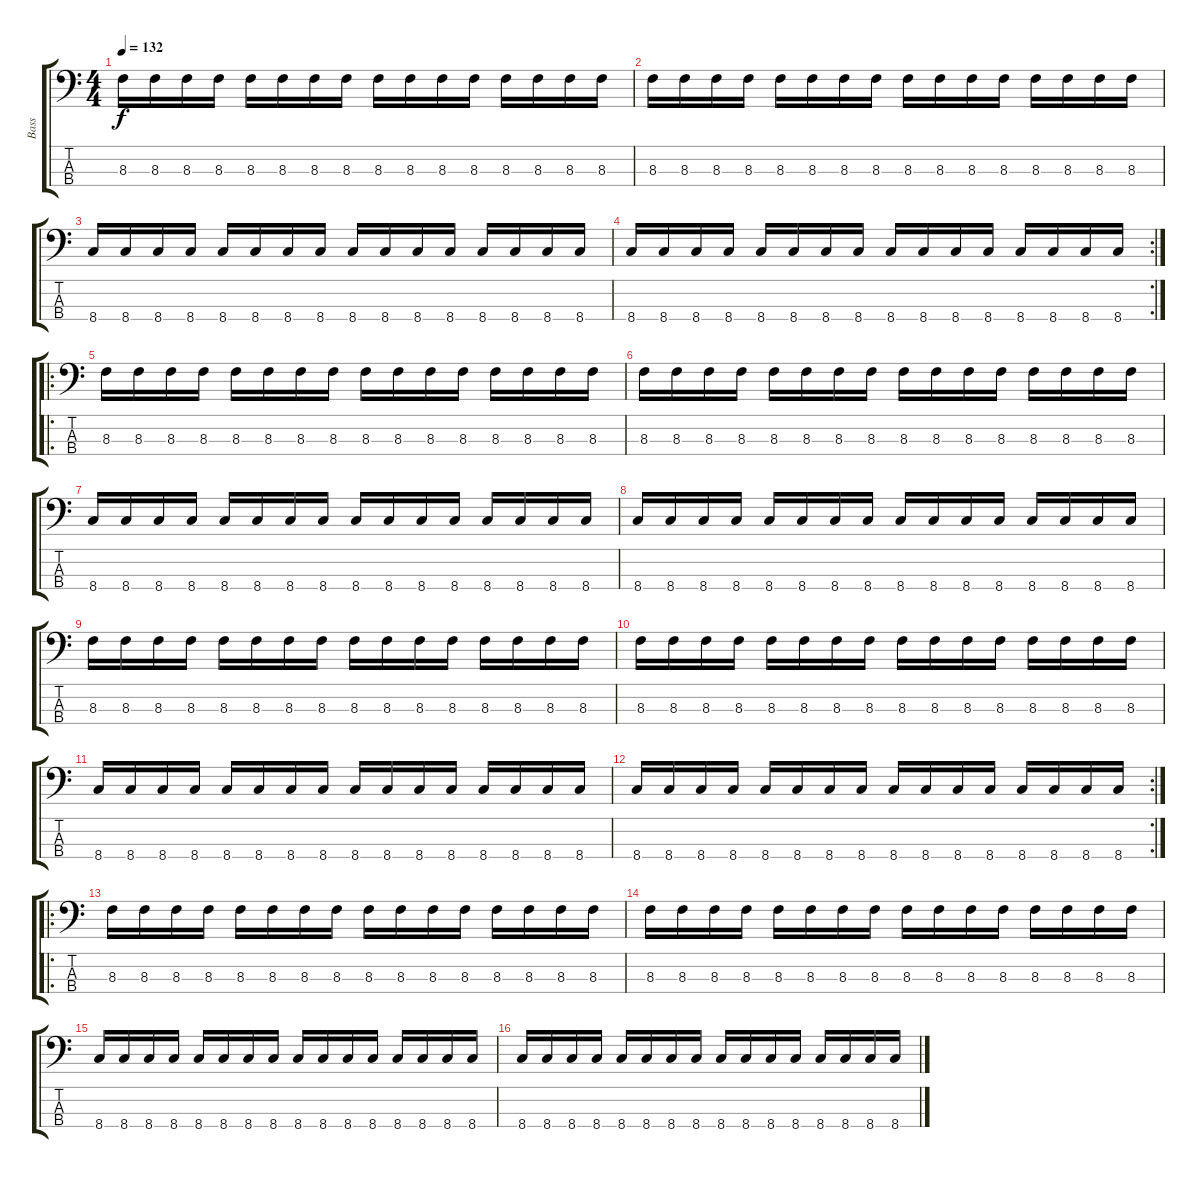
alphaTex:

\track ("Bass" "Bass") {instrument electricbasspick}
\staff {score tabs}
\tuning (G2 D2 A1 E1) {hide}
\ts (4 4)
\tempo 132
\clef f4
\ks c
8.3.16{dy f} 8.3.16 8.3.16 8.3.16 8.3.16 8.3.16 8.3.16 8.3.16 8.3.16 8.3.16 8.3.16 8.3.16 8.3.16 8.3.16 8.3.16 8.3.16 |
8.3.16 8.3.16 8.3.16 8.3.16 8.3.16 8.3.16 8.3.16 8.3.16 8.3.16 8.3.16 8.3.16 8.3.16 8.3.16 8.3.16 8.3.16 8.3.16 |
8.4.16 8.4.16 8.4.16 8.4.16 8.4.16 8.4.16 8.4.16 8.4.16 8.4.16 8.4.16 8.4.16 8.4.16 8.4.16 8.4.16 8.4.16 8.4.16 |
\rc 2
8.4.16 8.4.16 8.4.16 8.4.16 8.4.16 8.4.16 8.4.16 8.4.16 8.4.16 8.4.16 8.4.16 8.4.16 8.4.16 8.4.16 8.4.16 8.4.16 |
\ro
8.3.16 8.3.16 8.3.16 8.3.16 8.3.16 8.3.16 8.3.16 8.3.16 8.3.16 8.3.16 8.3.16 8.3.16 8.3.16 8.3.16 8.3.16 8.3.16 |
8.3.16 8.3.16 8.3.16 8.3.16 8.3.16 8.3.16 8.3.16 8.3.16 8.3.16 8.3.16 8.3.16 8.3.16 8.3.16 8.3.16 8.3.16 8.3.16 |
8.4.16 8.4.16 8.4.16 8.4.16 8.4.16 8.4.16 8.4.16 8.4.16 8.4.16 8.4.16 8.4.16 8.4.16 8.4.16 8.4.16 8.4.16 8.4.16 |
8.4.16 8.4.16 8.4.16 8.4.16 8.4.16 8.4.16 8.4.16 8.4.16 8.4.16 8.4.16 8.4.16 8.4.16 8.4.16 8.4.16 8.4.16 8.4.16 |
8.3.16 8.3.16 8.3.16 8.3.16 8.3.16 8.3.16 8.3.16 8.3.16 8.3.16 8.3.16 8.3.16 8.3.16 8.3.16 8.3.16 8.3.16 8.3.16 |
8.3.16 8.3.16 8.3.16 8.3.16 8.3.16 8.3.16 8.3.16 8.3.16 8.3.16 8.3.16 8.3.16 8.3.16 8.3.16 8.3.16 8.3.16 8.3.16 |
8.4.16 8.4.16 8.4.16 8.4.16 8.4.16 8.4.16 8.4.16 8.4.16 8.4.16 8.4.16 8.4.16 8.4.16 8.4.16 8.4.16 8.4.16 8.4.16 |
\rc 2
8.4.16 8.4.16 8.4.16 8.4.16 8.4.16 8.4.16 8.4.16 8.4.16 8.4.16 8.4.16 8.4.16 8.4.16 8.4.16 8.4.16 8.4.16 8.4.16 |
\ro
8.3.16 8.3.16 8.3.16 8.3.16 8.3.16 8.3.16 8.3.16 8.3.16 8.3.16 8.3.16 8.3.16 8.3.16 8.3.16 8.3.16 8.3.16 8.3.16 |
8.3.16 8.3.16 8.3.16 8.3.16 8.3.16 8.3.16 8.3.16 8.3.16 8.3.16 8.3.16 8.3.16 8.3.16 8.3.16 8.3.16 8.3.16 8.3.16 |
8.4.16 8.4.16 8.4.16 8.4.16 8.4.16 8.4.16 8.4.16 8.4.16 8.4.16 8.4.16 8.4.16 8.4.16 8.4.16 8.4.16 8.4.16 8.4.16 |
8.4.16 8.4.16 8.4.16 8.4.16 8.4.16 8.4.16 8.4.16 8.4.16 8.4.16 8.4.16 8.4.16 8.4.16 8.4.16 8.4.16 8.4.16 8.4.16
